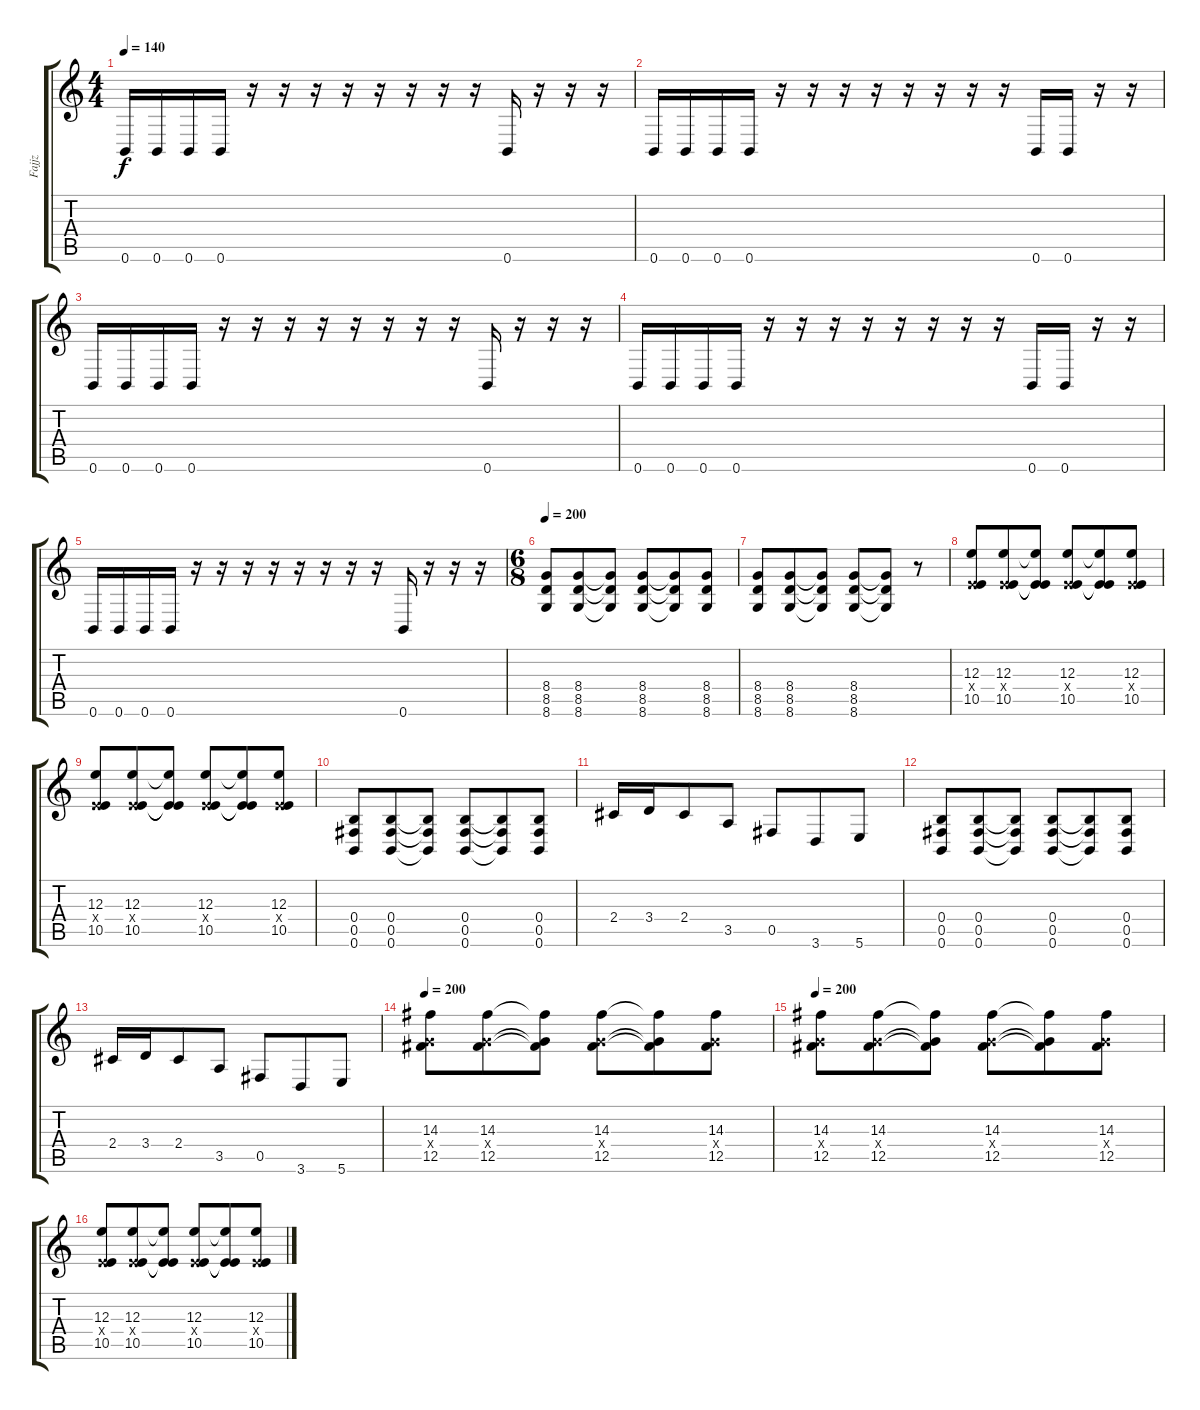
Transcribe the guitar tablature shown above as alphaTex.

\track ("Fajjz" "Fajjz") {instrument distortionguitar}
\staff {score tabs}
\tuning (Db4 Ab3 E3 B2 Gb2 B1) {hide}
\ts (4 4)
\tempo 140
\clef g2
\ks c
0.6.16{dy f} 0.6.16 0.6.16 0.6.16 r.16 r.16 r.16 r.16 r.16 r.16 r.16 r.16 0.6.16 r.16 r.16 r.16 |
0.6.16 0.6.16 0.6.16 0.6.16 r.16 r.16 r.16 r.16 r.16 r.16 r.16 r.16 0.6.16 0.6.16 r.16 r.16 |
0.6.16 0.6.16 0.6.16 0.6.16 r.16 r.16 r.16 r.16 r.16 r.16 r.16 r.16 0.6.16 r.16 r.16 r.16 |
0.6.16 0.6.16 0.6.16 0.6.16 r.16 r.16 r.16 r.16 r.16 r.16 r.16 r.16 0.6.16 0.6.16 r.16 r.16 |
0.6.16 0.6.16 0.6.16 0.6.16 r.16 r.16 r.16 r.16 r.16 r.16 r.16 r.16 0.6.16 r.16 r.16 r.16 |
\ts (6 8)
\tempo 200
(8.4 8.5 8.6).8 (8.4 8.5 8.6).8 (8.4{t} 8.5{t} 8.6{t}).8 (8.4 8.5 8.6).8 (8.4{t} 8.5{t} 8.6{t}).8 (8.4 8.5 8.6).8 |
(8.4 8.5 8.6).8 (8.4 8.5 8.6).8 (8.4{t} 8.5{t} 8.6{t}).8 (8.4 8.5 8.6).8 (8.4{t} 8.5{t} 8.6{t}).8 r.8 |
(12.3 5.4{x} 10.5).8 (12.3 5.4{x} 10.5).8 (12.3{t} 5.4{t} 10.5{t}).8 (12.3 5.4{x} 10.5).8 (12.3{t} 5.4{t} 10.5{t}).8 (12.3 5.4{x} 10.5).8 |
(12.3 5.4{x} 10.5).8 (12.3 5.4{x} 10.5).8 (12.3{t} 5.4{t} 10.5{t}).8 (12.3 5.4{x} 10.5).8 (12.3{t} 5.4{t} 10.5{t}).8 (12.3 5.4{x} 10.5).8 |
(0.4 0.5 0.6).8 (0.4 0.5 0.6).8 (0.4{t} 0.5{t} 0.6{t}).8 (0.4 0.5 0.6).8 (0.4{t} 0.5{t} 0.6{t}).8 (0.4 0.5 0.6).8 |
2.4.16 3.4.16 2.4.8 3.5.8 0.5.8 3.6.8 5.6.8 |
(0.4 0.5 0.6).8 (0.4 0.5 0.6).8 (0.4{t} 0.5{t} 0.6{t}).8 (0.4 0.5 0.6).8 (0.4{t} 0.5{t} 0.6{t}).8 (0.4 0.5 0.6).8 |
2.4.16 3.4.16 2.4.8 3.5.8 0.5.8 3.6.8 5.6.8 |
\tempo 200
(14.3 8.4{x} 12.5).8 (14.3 8.4{x} 12.5).8 (14.3{t} 8.4{t} 12.5{t}).8 (14.3 8.4{x} 12.5).8 (14.3{t} 8.4{t} 12.5{t}).8 (14.3 8.4{x} 12.5).8 |
\tempo 200
(14.3 8.4{x} 12.5).8 (14.3 8.4{x} 12.5).8 (14.3{t} 8.4{t} 12.5{t}).8 (14.3 8.4{x} 12.5).8 (14.3{t} 8.4{t} 12.5{t}).8 (14.3 8.4{x} 12.5).8 |
(12.3 5.4{x} 10.5).8 (12.3 5.4{x} 10.5).8 (12.3{t} 5.4{t} 10.5{t}).8 (12.3 5.4{x} 10.5).8 (12.3{t} 5.4{t} 10.5{t}).8 (12.3 5.4{x} 10.5).8
